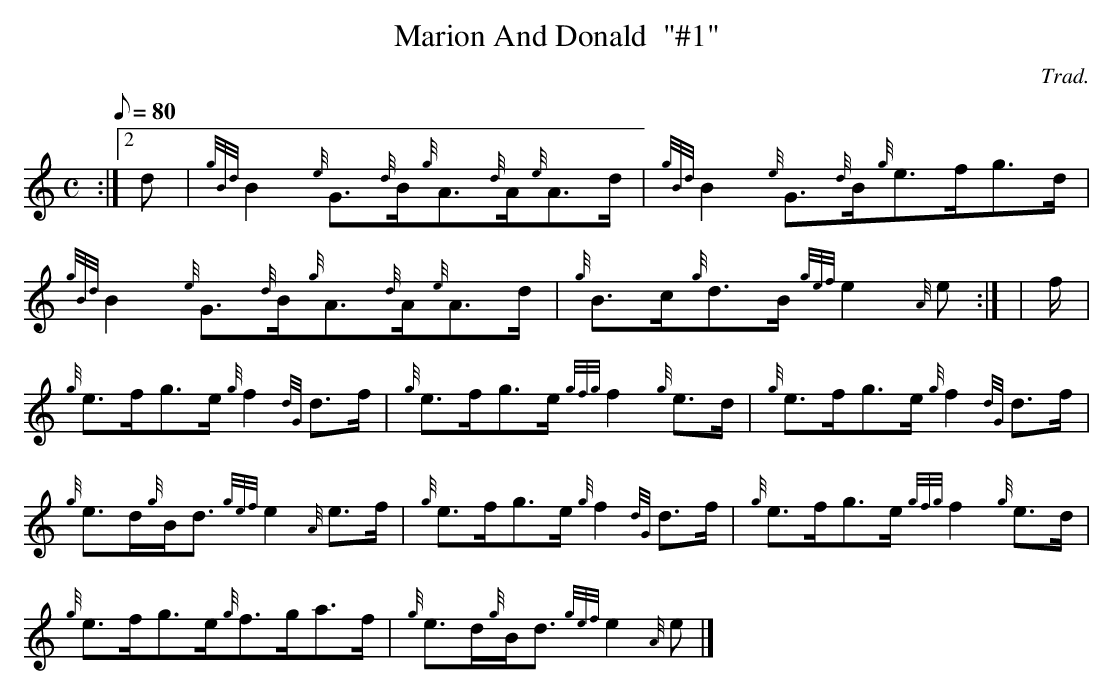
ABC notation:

X:1
T:Marion And Donald  "#1"
M:C
L:1/8
Q:80
C:Trad.
K:HP
:|2 d | \
{gBd}B2{e}G3/2{d}B/2{g}A3/2{d}A/2{e}A3/2d/2 | \
{gBd}B2{e}G3/2{d}B/2{g}e3/2f/2g3/2d/2 |
{gBd}B2{e}G3/2{d}B/2{g}A3/2{d}A/2{e}A3/2d/2 | \
{g}B3/2c/2{g}d3/2B/2{gef}e2{A}e:| [ | \
f/2 |
{g}e3/2f/2g3/2e/2{g}f2{dG}d3/2f/2 | \
{g}e3/2f/2g3/2e/2{gfg}f2{g}e3/2d/2 | \
{g}e3/2f/2g3/2e/2{g}f2{dG}d3/2f/2 |
{g}e3/2d/2{g}B/2d3/2{gef}e2{A}e3/2f/2 | \
{g}e3/2f/2g3/2e/2{g}f2{dG}d3/2f/2 | \
{g}e3/2f/2g3/2e/2{gfg}f2{g}e3/2d/2 |
{g}e3/2f/2g3/2e/2{g}f3/2g/2a3/2f/2 | \
{g}e3/2d/2{g}B/2d3/2{gef}e2{A}e|]
